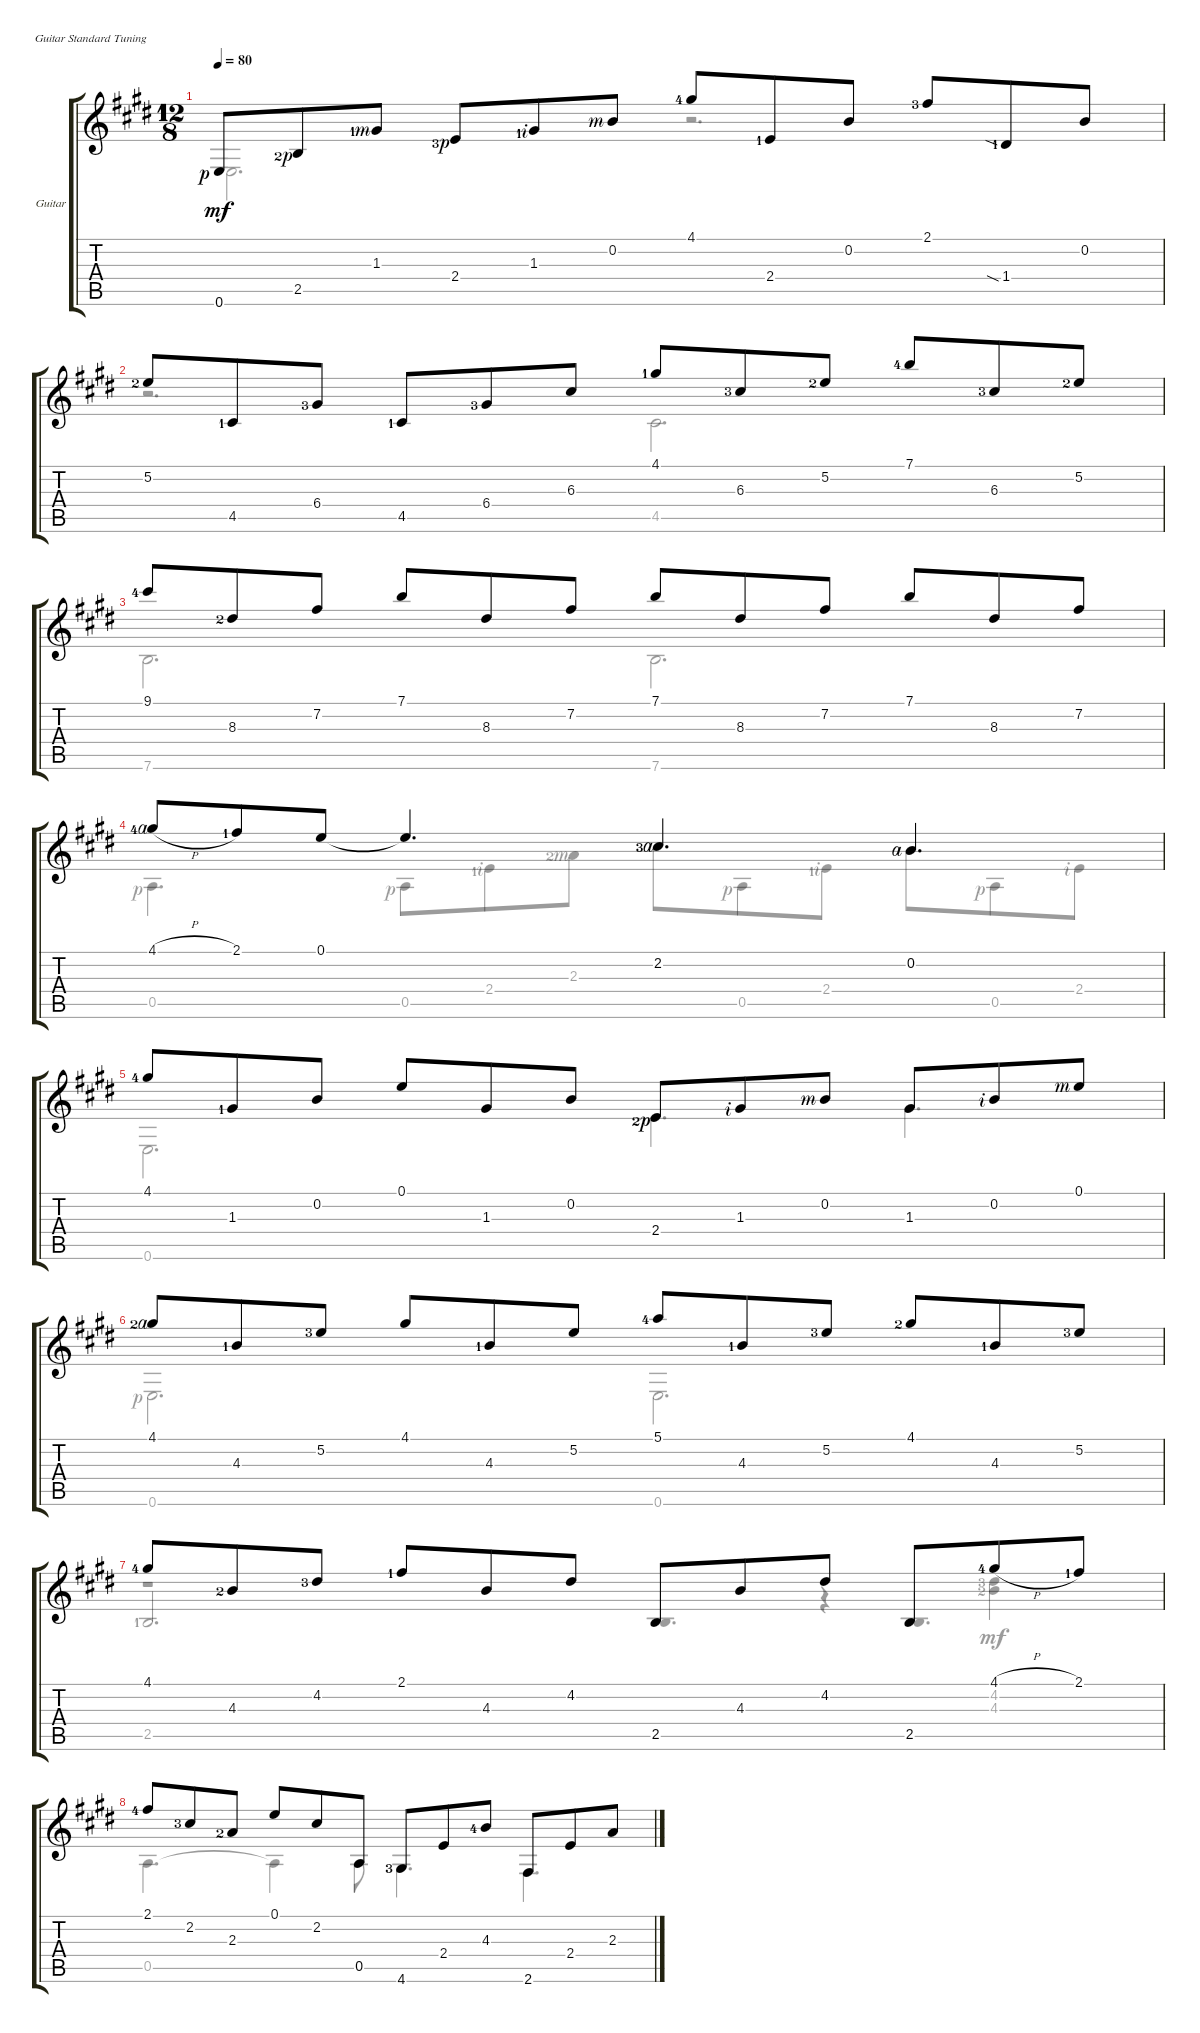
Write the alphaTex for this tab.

\defaultSystemsLayout 4
\bracketExtendMode groupsimilarinstruments
\firstSystemTrackNameOrientation horizontal
\otherSystemsTrackNameOrientation horizontal
\track (" Guitar" " Guitar") {instrument acousticguitarsteel}
\staff {score tabs}
\tuning (E4 B3 G3 D3 A2 E2)
\voice
\ts (12 8)
\tempo 80
\clef g2
\ks e
0.6{rf 1}.8{dy mf} 2.5{lf 3 rf 1}.8 1.3{lf 2 rf 3}.8 2.4{lf 4 rf 1}.8 1.3{lf 2 rf 2}.8 0.2{rf 3}.8 4.1{lf 5}.8 2.4{lf 2}.8 0.2.8 2.1{lf 4}.8 1.4{sia lf 2}.8 0.2.8 |
5.2{lf 3}.8 4.5{lf 2}.8 6.4{lf 4}.8 4.5{lf 2}.8 6.4{lf 4}.8 6.3.8 4.1{lf 2}.8 6.3{lf 4}.8 5.2{lf 3}.8 7.1{lf 5}.8 6.3{lf 4}.8 5.2{lf 3}.8 |
9.1{lf 5}.8 8.3{lf 3}.8 7.2.8 7.1.8 8.3.8 7.2.8 7.1.8 8.3.8 7.2.8 7.1.8 8.3.8 7.2.8 |
4.1{h lf 5 rf 4}.8 2.1{lf 2}.8 0.1.8 0.1{t}.4{d} 2.2{lf 4 rf 4}.4{d} 0.2{rf 4}.4{d} |
4.1{lf 5}.8 1.3{lf 2}.8 0.2.8 0.1.8 1.3.8 0.2.8 2.4{lf 3 rf 1}.8 1.3{rf 2}.8 0.2{rf 3}.8 1.3.8 0.2{rf 2}.8 0.1{rf 3}.8 |
4.1{lf 3 rf 4}.8 4.3{lf 2}.8 5.2{lf 4}.8 4.1.8 4.3{lf 2}.8 5.2.8 5.1{lf 5}.8 4.3{lf 2}.8 5.2{lf 4}.8 4.1{lf 3}.8 4.3{lf 2}.8 5.2{lf 4}.8 |
4.1{lf 5}.8 4.3{lf 3}.8 4.2{lf 4}.8 2.1{lf 2}.8 4.3.8 4.2.8 2.5.8 4.3.8 4.2.8 2.5.8 4.1{h lf 5}.8 2.1{lf 2}.8 |
2.1{lf 5}.8 2.2{lf 4}.8 2.3{lf 3}.8 0.1.8 2.2.8 0.5.8 4.6{lf 4}.8 2.4.8 4.3{lf 5}.8 2.6.8 2.4.8 2.3.8
\voice
\clef g2
\ottava regular
\simile none
\ks e
0.6{rf 1}.2{d dy mf} r.2{d} |
r.2{d} 4.5.2{d} |
7.6.2{d} 7.6.2{d} |
0.5{rf 1}.4{d} 0.5{rf 1}.8 2.4{lf 2 rf 2}.8 2.3{lf 3 rf 3}.8 2.2{lf 4 rf 4}.8 0.5{rf 1}.8 2.4{lf 2 rf 2}.8 0.2{rf 4}.8 0.5{rf 1}.8 2.4{rf 2}.8 |
0.6.2{d} 2.4{lf 3 rf 1}.4{d} 1.3.4{d} |
0.6{rf 1}.2{d} 0.6.2{d} |
2.5{lf 2}.2{d beam invert} 2.5.4{d beam invert} 2.5.4{d beam invert} |
0.5.4{d} 0.5{t}.4 0.5.8 4.6{lf 4}.4{d} 2.6.4{d}
\voice
\clef g2
\ottava regular
\simile none
\ks e
|
|
|
|
|
|
r.1 r.4 (4.2{lf 4} 4.3{lf 3}).4 |
